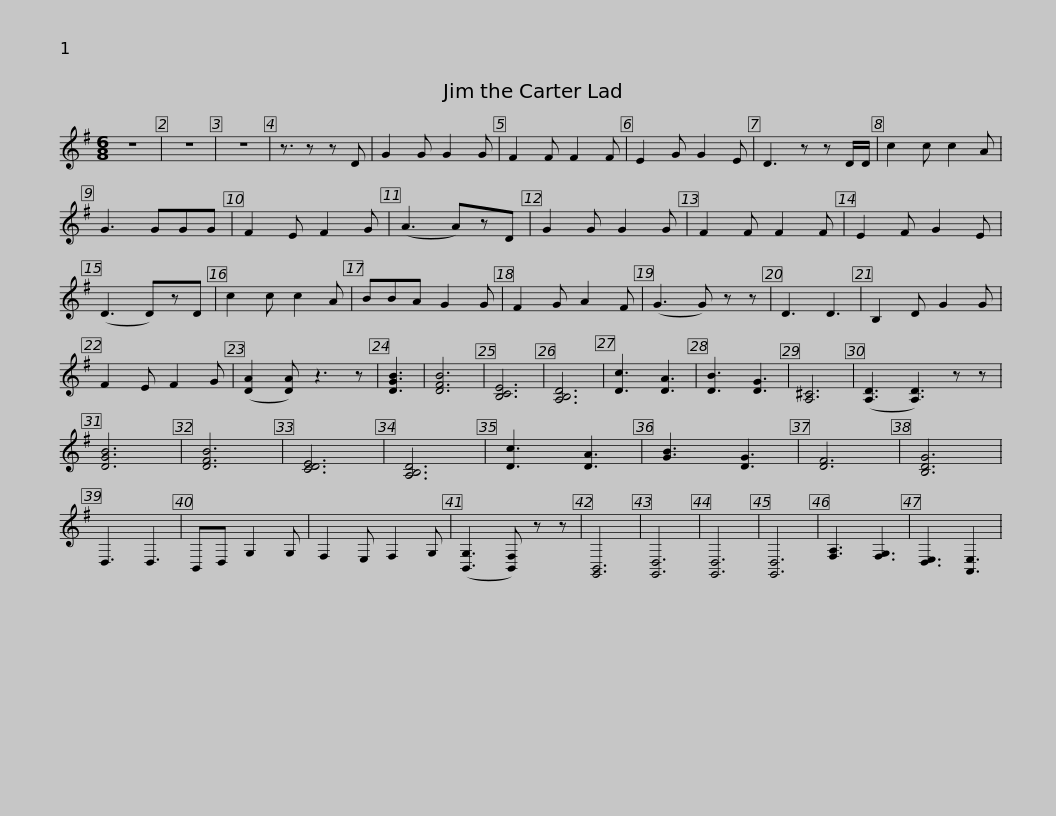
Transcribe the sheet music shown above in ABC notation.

X:1
L:1/8
M:6/8
I:linebreak $
K:G
V:1 treble
V:1
 z6 | z6 | z6 | z3/2 z z D | G2 G G2 G | %5
 F2 F F2 F | E2 G G2 E | D3 z z D/D/ | c2 c c2 A | G3 GGG |$ %10
 F2 E F2 G | (A3 A)zD | G2 G G2 G | F2 F F2 F | E2 F G2 E | %15
 (D3 D)zD | c2 c c2 A | BBA G2 G | F2 G A2 F |$ (G3 G) z z | %20
 D3 D3 | B,2 D G2 G | F2 E F2 G | ([DA]2 [DA]) z3 z | [DGB]3 | %25
 [DFB]6 | [B,CE]6 | [A,B,D]6 | [Dc]3 [DA]3 | [DB]3 [DG]3 | %30
 [A,^C]6 |$ ([A,D]3 [A,D]3) z z | [DGB]6 | [DFB]6 | [CDE]6 | %35
 [A,B,D]6 | [Dc]3 [DA]3 | [GB]3 [DG]3 | [DF]6 | [B,DG]6 | %40
 D,3 D,3 | B,,D, G,2 G, | F,2 E, F,2 G, | ([B,,G,]3 [B,,F,]) z z |$ [G,,B,,]6 | %45
 [G,,D,]6 | [G,,D,]6 | [G,,D,]6 | [F,A,]3 [F,G,]3 | [D,E,]3 [A,,E,]3 | %50
